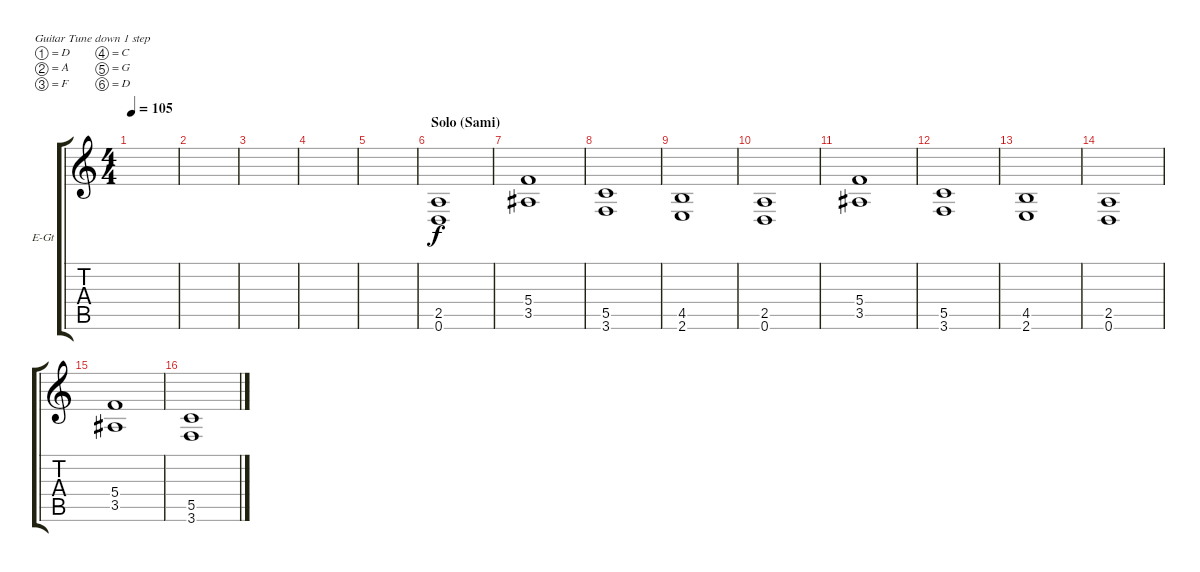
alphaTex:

\defaultSystemsLayout 4
\bracketExtendMode groupsimilarinstruments
\firstSystemTrackNameOrientation horizontal
\otherSystemsTrackNameOrientation horizontal
\track ("Mille" "E-Gt") {instrument distortionguitar}
\staff {score tabs}
\tuning (D4 A3 F3 C3 G2 D2)
\ts (4 4)
\tempo 105
\clef g2
\ks c
|
|
|
|
|
\section ("" "Solo (Sami)")
(0.6 2.5).1 |
(3.5 5.4).1 |
(3.6 5.5).1 |
(2.6 4.5).1 |
(0.6 2.5).1 |
(3.5 5.4).1 |
(3.6 5.5).1 |
(2.6 4.5).1 |
(0.6 2.5).1 |
(3.5 5.4).1 |
(3.6 5.5).1
